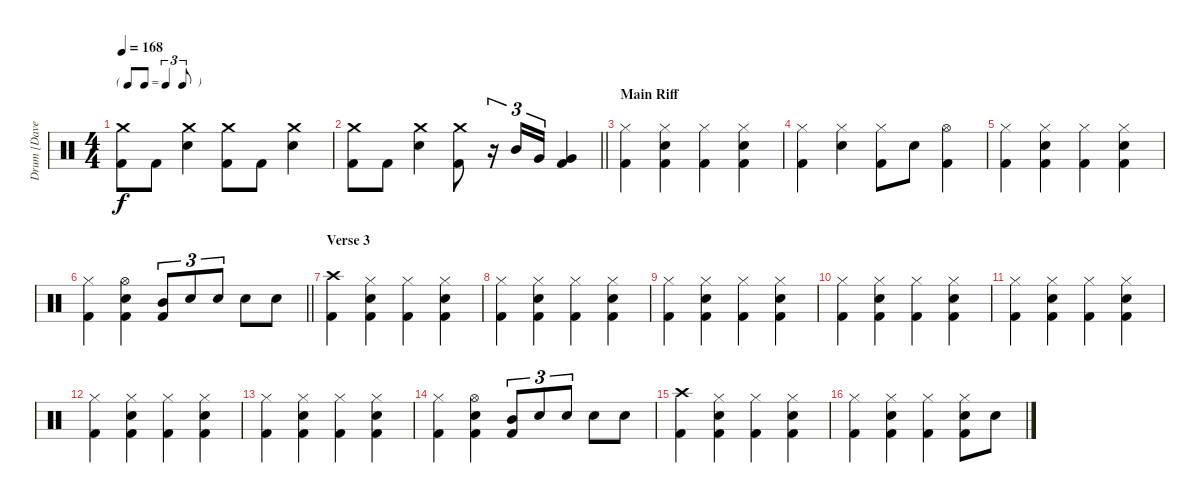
\track ("Drum [Dave Grohl]" "Drum [Dave") {instrument percussion bank 255}
\staff {score}
\articulation defaults
\ts (4 4)
\tf triplet8th
\tempo 168
\clef neutral
\ks c
("Crash medium (hit)" "Kick (hit) 2").8{dy f} "Kick (hit) 2".8 ("Crash medium (hit)" "Snare (hit) 2").4 ("Crash medium (hit)" "Kick (hit) 2").8 "Kick (hit) 2".8 ("Crash medium (hit)" "Snare (hit) 2").4 |
\barLineRight lightlight
("Crash medium (hit)" "Kick (hit) 2").8 "Kick (hit) 2".8 ("Crash medium (hit)" "Snare (hit) 2").4 ("Crash medium (hit)" "Kick (hit) 2").8 r.16{tu (3 2)} "Mid Tom (hit)".16{tu (3 2)} "Very Low Tom (hit)".16{tu (3 2)} ("Very Low Tom (hit)" "Kick (hit) 2").4 |
\section ("" "Main Riff")
("Hi-Hat (closed)" "Kick (hit) 2").4 ("Hi-Hat (closed)" "Snare (hit) 2" "Kick (hit) 2").4 ("Hi-Hat (closed)" "Kick (hit) 2").4 ("Hi-Hat (closed)" "Snare (hit) 2" "Kick (hit) 2").4 |
("Hi-Hat (closed)" "Kick (hit) 2").4 ("Hi-Hat (closed)" "Snare (hit) 2").4 ("Hi-Hat (closed)" "Kick (hit) 2").8 "Snare (hit) 2".8 ("Hi-Hat (open)" "Kick (hit) 2").4 |
("Hi-Hat (closed)" "Kick (hit) 2").4 ("Hi-Hat (closed)" "Snare (hit) 2" "Kick (hit) 2").4 ("Hi-Hat (closed)" "Kick (hit) 2").4 ("Hi-Hat (closed)" "Snare (hit) 2" "Kick (hit) 2").4 |
\barLineRight lightlight
("Hi-Hat (closed)" "Kick (hit) 2").4 ("Hi-Hat (open)" "Snare (hit) 2" "Kick (hit) 2").4 ("Mid Tom (hit)" "Kick (hit) 2").8{tu (3 2)} "Snare (hit) 2".8{tu (3 2)} "Snare (hit) 2".8{tu (3 2)} "Snare (hit) 2".8 "Snare (hit) 2".8 |
\section ("" "Verse 3")
("Crash high (hit)" "Kick (hit) 2").4 ("Hi-Hat (closed)" "Snare (hit) 2" "Kick (hit) 2").4 ("Hi-Hat (closed)" "Kick (hit) 2").4 ("Hi-Hat (closed)" "Snare (hit) 2" "Kick (hit) 2").4 |
("Hi-Hat (closed)" "Kick (hit) 2").4 ("Hi-Hat (closed)" "Snare (hit) 2" "Kick (hit) 2").4 ("Hi-Hat (closed)" "Kick (hit) 2").4 ("Hi-Hat (closed)" "Snare (hit) 2" "Kick (hit) 2").4 |
("Hi-Hat (closed)" "Kick (hit) 2").4 ("Hi-Hat (closed)" "Snare (hit) 2" "Kick (hit) 2").4 ("Hi-Hat (closed)" "Kick (hit) 2").4 ("Hi-Hat (closed)" "Snare (hit) 2" "Kick (hit) 2").4 |
("Hi-Hat (closed)" "Kick (hit) 2").4 ("Hi-Hat (closed)" "Snare (hit) 2" "Kick (hit) 2").4 ("Hi-Hat (closed)" "Kick (hit) 2").4 ("Hi-Hat (closed)" "Snare (hit) 2" "Kick (hit) 2").4 |
("Hi-Hat (closed)" "Kick (hit) 2").4 ("Hi-Hat (closed)" "Snare (hit) 2" "Kick (hit) 2").4 ("Hi-Hat (closed)" "Kick (hit) 2").4 ("Hi-Hat (closed)" "Snare (hit) 2" "Kick (hit) 2").4 |
("Hi-Hat (closed)" "Kick (hit) 2").4 ("Hi-Hat (closed)" "Snare (hit) 2" "Kick (hit) 2").4 ("Hi-Hat (closed)" "Kick (hit) 2").4 ("Hi-Hat (closed)" "Snare (hit) 2" "Kick (hit) 2").4 |
("Hi-Hat (closed)" "Kick (hit) 2").4 ("Hi-Hat (closed)" "Snare (hit) 2" "Kick (hit) 2").4 ("Hi-Hat (closed)" "Kick (hit) 2").4 ("Hi-Hat (closed)" "Snare (hit) 2" "Kick (hit) 2").4 |
("Hi-Hat (closed)" "Kick (hit) 2").4 ("Hi-Hat (open)" "Snare (hit) 2" "Kick (hit) 2").4 ("Mid Tom (hit)" "Kick (hit) 2").8{tu (3 2)} "Snare (hit) 2".8{tu (3 2)} "Snare (hit) 2".8{tu (3 2)} "Snare (hit) 2".8 "Snare (hit) 2".8 |
("Crash high (hit)" "Kick (hit) 2").4 ("Hi-Hat (closed)" "Snare (hit) 2" "Kick (hit) 2").4 ("Hi-Hat (closed)" "Kick (hit) 2").4 ("Hi-Hat (closed)" "Snare (hit) 2" "Kick (hit) 2").4 |
("Hi-Hat (closed)" "Kick (hit) 2").4 ("Hi-Hat (closed)" "Snare (hit) 2" "Kick (hit) 2").4 ("Hi-Hat (closed)" "Kick (hit) 2").4 ("Hi-Hat (closed)" "Snare (hit) 2" "Kick (hit) 2").8 "Snare (hit) 2".8
